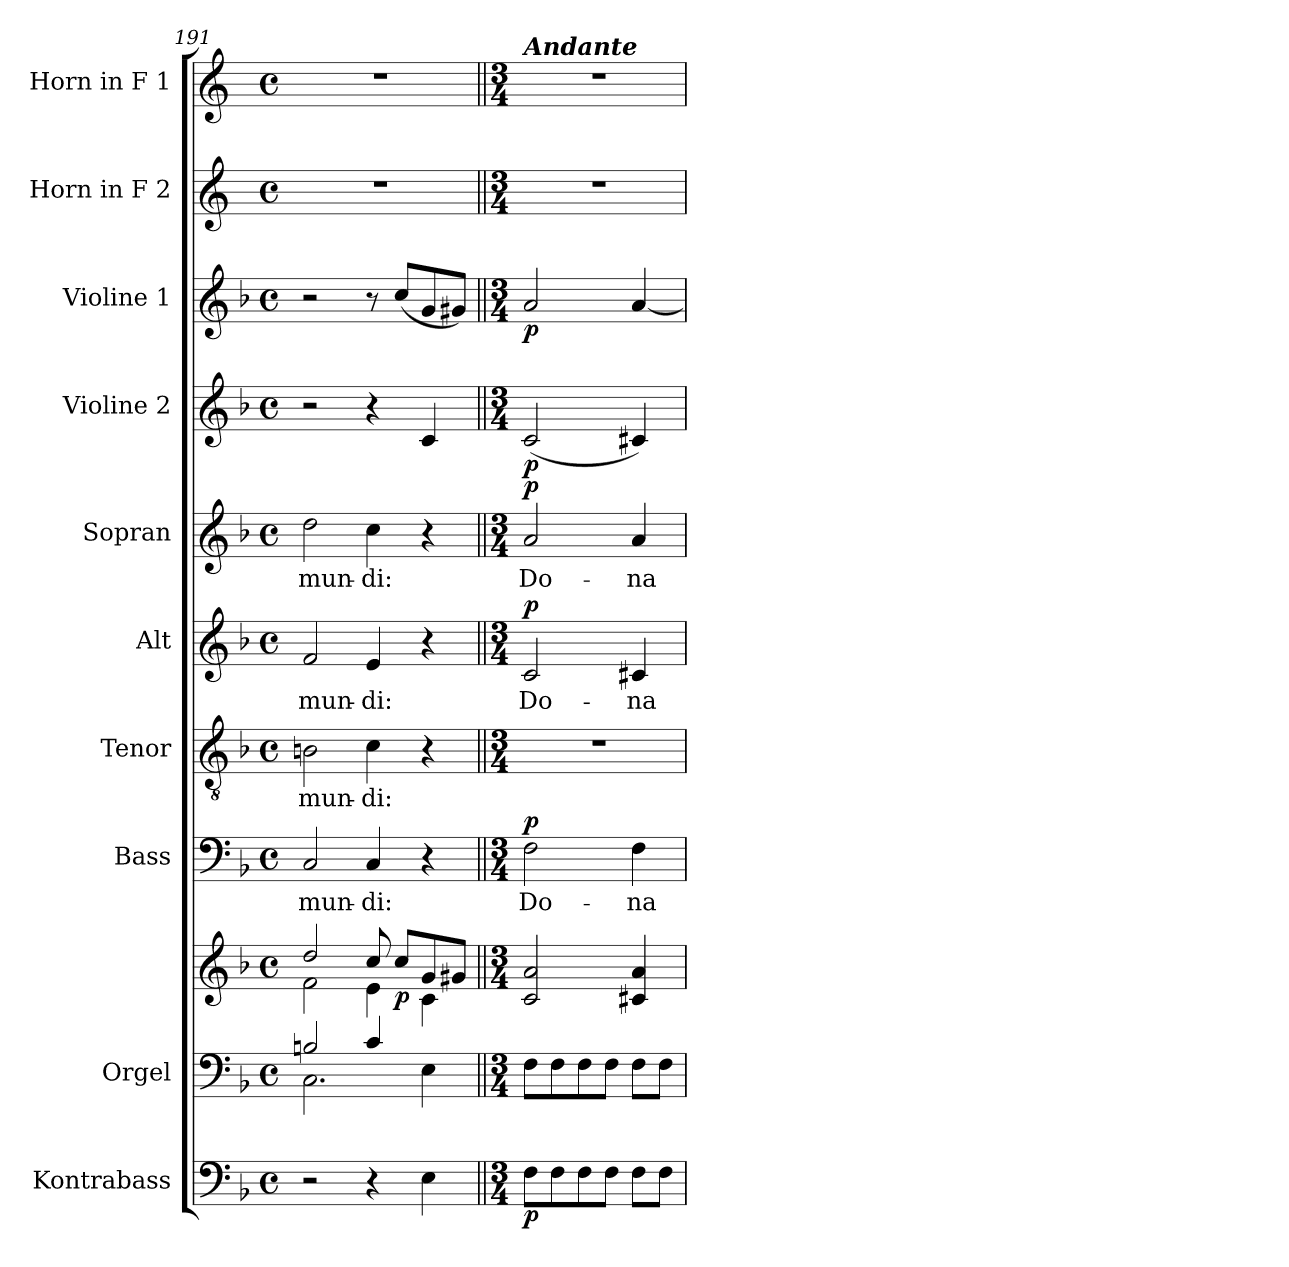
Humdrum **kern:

**kern	**dynam	**kern	**kern	**dynam	**kern	**text	**dynam	**kern	**text	**kern	**text	**dynam	**kern	**text	**dynam	**kern	**dynam	**kern	**dynam	**kern	**kern
*part10	*part10	*part9	*part9	*part9	*part8	*part8	*part8	*part7	*part7	*part6	*part6	*part6	*part5	*part5	*part5	*part4	*part4	*part3	*part3	*part2	*part1
*staff11	*staff11	*staff10	*staff9	*staff9/10	*staff8	*staff8	*staff8	*staff7	*staff7	*staff6	*staff6	*staff6	*staff5	*staff5	*staff5	*staff4	*staff4	*staff3	*staff3	*staff2	*staff1
*I"Kontrabass	*	*I"Orgel	*	*	*I"Bass	*	*	*I"Tenor	*	*I"Alt	*	*	*I"Sopran	*	*	*I"Violine 2	*	*I"Violine 1	*	*I"Horn in F 2	*I"Horn in F 1
*I'Kb.	*	*	*	*	*I'B.	*	*	*I'T.	*	*I'A.	*	*	*I'S.	*	*	*I'Vl. 2	*	*I'Vl. 1	*	*	*
*clefF4	*	*clefF4	*clefG2	*	*clefF4	*	*	*clefGv2	*	*clefG2	*	*	*clefG2	*	*	*clefG2	*	*clefG2	*	*clefG2	*clefG2
*ITrd7c12	*	*	*	*	*	*	*	*	*	*	*	*	*	*	*	*	*	*	*	*ITrd4c7	*ITrd4c7
*k[b-]	*	*k[b-]	*k[b-]	*	*k[b-]	*	*	*k[b-]	*	*k[b-]	*	*	*k[b-]	*	*	*k[b-]	*	*k[b-]	*	*k[b-]	*k[b-]
*F:	*	*F:	*F:	*	*F:	*	*	*F:	*	*F:	*	*	*F:	*	*	*F:	*	*F:	*	*F:	*F:
*M4/4	*	*M4/4	*M4/4	*	*M4/4	*	*	*M4/4	*	*M4/4	*	*	*M4/4	*	*	*M4/4	*	*M4/4	*	*M4/4	*M4/4
*met(c)	*	*met(c)	*met(c)	*	*met(c)	*	*	*met(c)	*	*met(c)	*	*	*met(c)	*	*	*met(c)	*	*met(c)	*	*met(c)	*met(c)
=191	=191	=191	=191	=191	=191	=191	=191	=191	=191	=191	=191	=191	=191	=191	=191	=191	=191	=191	=191	=191	=191
*	*	*^	*^	*	*	*	*	*	*	*	*	*	*	*	*	*	*	*	*	*	*
!	!	!	!	!	!	!	!	!LO:LY:b	!	!	!LO:LY:b	!	!LO:LY:b	!	!	!LO:LY:b	!	!	!	!	!	!	!
2r	.	2Bn!/	2.C!\	2dd!/	2f!\	.	2C/	mun-	.	2Bn\	mun-	2f/	mun-	.	2dd\	mun-	.	2r	.	2r	.	1r	1r
!	!	!	!	!	!	!	!	!LO:LY:b	!	!	!LO:LY:b	!	!LO:LY:b	!	!	!LO:LY:b	!	!	!	!	!	!	!
4r	.	4c!/	.	8cc!/	4e!\	.	4C/	-di:	.	4c\	-di:	4e/	-di:	.	4cc\	-di:	.	4r	.	8r	.	.	.
!	!	!	!	!	!	!LO:DY:b	!	!	!	!	!	!	!	!	!	!	!	!	!	!	!	!	!
.	.	.	.	8cc/L	.	p	.	.	.	.	.	.	.	.	.	.	.	.	.	(<8cc/L	.	.	.
4EE\	.	4E\	4ryy	8g/	4c\	.	4r	.	.	4r	.	4r	.	.	4r	.	.	4c/	.	8g/	.	.	.
.	.	.	.	8g#X/J	.	.	.	.	.	.	.	.	.	.	.	.	.	.	.	8g#X/J)	.	.	.
*	*	*v	*v	*	*	*	*	*	*	*	*	*	*	*	*	*	*	*	*	*	*	*	*
*	*	*	*v	*v	*	*	*	*	*	*	*	*	*	*	*	*	*	*	*	*	*	*
!!LO:PB:g=z
=192||	=192||	=192||	=192||	=192||	=192||	=192||	=192||	=192||	=192||	=192||	=192||	=192||	=192||	=192||	=192||	=192||	=192||	=192||	=192||	=192||	=192||
*M3/4	*	*M3/4	*M3/4	*	*M3/4	*	*	*M3/4	*	*M3/4	*	*	*M3/4	*	*	*M3/4	*	*M3/4	*	*M3/4	*M3/4
!	!	!	!	!	!	!	!	!	!	!	!	!	!	!	!	!	!	!	!	!	!LO:TX:a:Bi:t=Andante
!	!LO:DY:b	!	!	!	!	!LO:LY:b	!LO:DY:a	!	!	!	!LO:LY:b	!LO:DY:a	!	!LO:LY:b	!LO:DY:a	!	!LO:DY:b	!	!LO:DY:b	!	!
8FF\L	p	8F\L	2c/ 2a/	.	2F\	Do-	p	2.r	.	2c/	Do-	p	2a/	Do-	p	(<2c/	p	2a/	p	2.r	2.r
8FF\	.	8F\	.	.	.	.	.	.	.	.	.	.	.	.	.	.	.	.	.	.	.
8FF\	.	8F\	.	.	.	.	.	.	.	.	.	.	.	.	.	.	.	.	.	.	.
8FF\J	.	8F\J	.	.	.	.	.	.	.	.	.	.	.	.	.	.	.	.	.	.	.
!	!	!	!	!	!	!LO:LY:b	!	!	!	!	!LO:LY:b	!	!	!LO:LY:b	!	!	!	!	!	!	!
8FF\L	.	8F\L	4c#X/ 4a/	.	4F\	-na	.	.	.	4c#X/	-na	.	4a/	-na	.	4c#X/)	.	[4a/	.	.	.
8FF\J	.	8F\J	.	.	.	.	.	.	.	.	.	.	.	.	.	.	.	.	.	.	.
=	=	=	=	=	=	=	=	=	=	=	=	=	=	=	=	=	=	=	=	=	=
*-	*-	*-	*-	*-	*-	*-	*-	*-	*-	*-	*-	*-	*-	*-	*-	*-	*-	*-	*-	*-	*-
